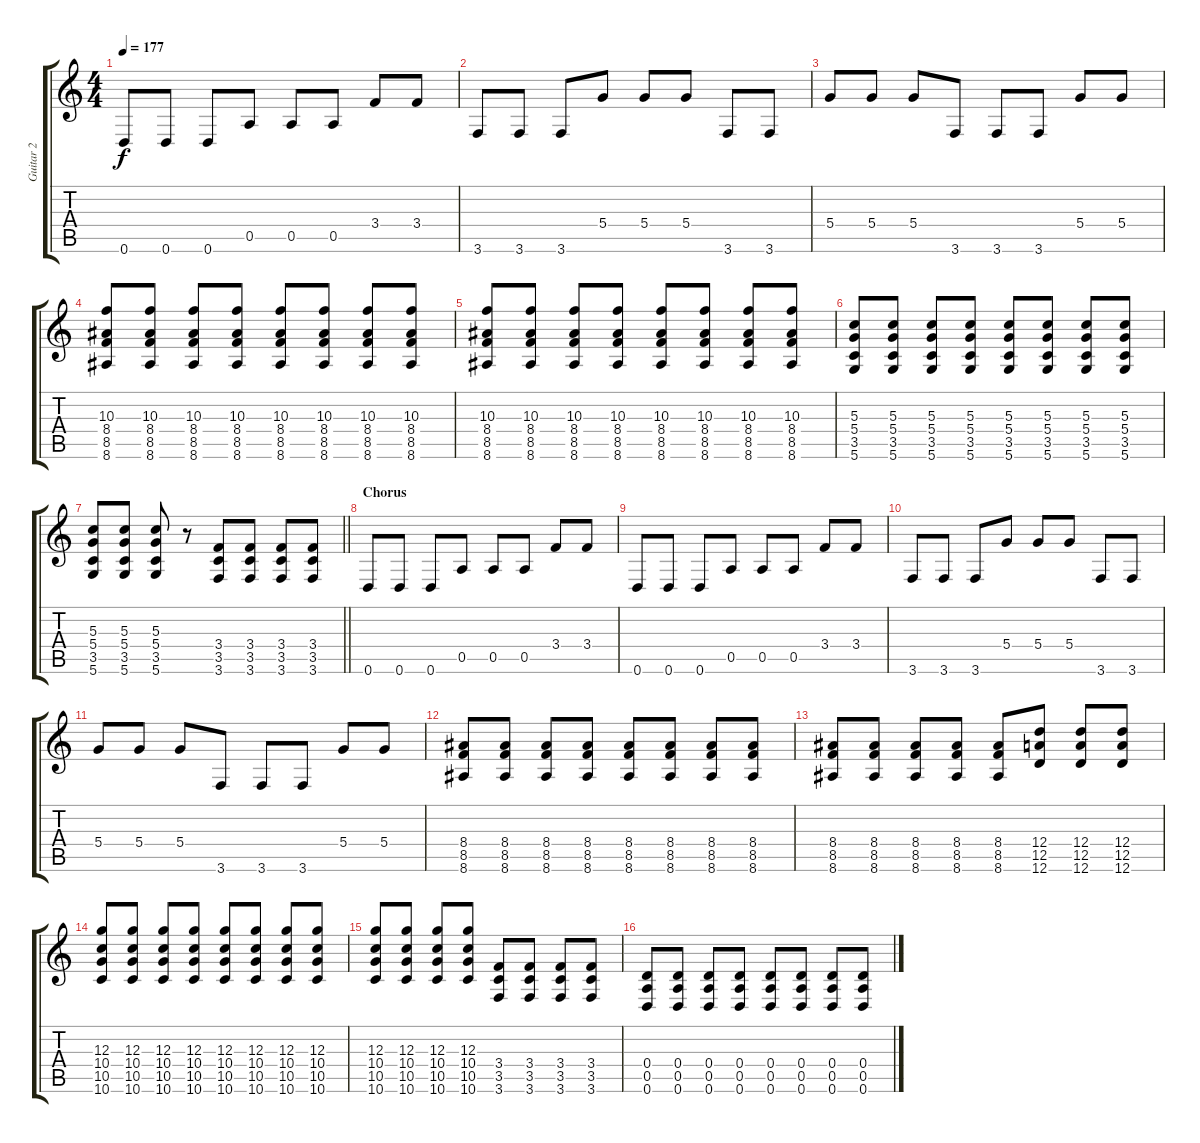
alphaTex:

\track ("Guitar 2" "Guitar 2") {instrument distortionguitar}
\staff {score tabs}
\tuning (E4 B3 G3 D3 A2 D2) {hide}
\ts (4 4)
\tempo 177
\clef g2
\ks c
0.6.8{dy f} 0.6.8 0.6.8 0.5.8 0.5.8 0.5.8 3.4.8 3.4.8 |
3.6.8 3.6.8 3.6.8 5.4.8 5.4.8 5.4.8 3.6.8 3.6.8 |
5.4.8 5.4.8 5.4.8 3.6.8 3.6.8 3.6.8 5.4.8 5.4.8 |
(10.3 8.4 8.5 8.6).8 (10.3 8.4 8.5 8.6).8 (10.3 8.4 8.5 8.6).8 (10.3 8.4 8.5 8.6).8 (10.3 8.4 8.5 8.6).8 (10.3 8.4 8.5 8.6).8 (10.3 8.4 8.5 8.6).8 (10.3 8.4 8.5 8.6).8 |
(10.3 8.4 8.5 8.6).8 (10.3 8.4 8.5 8.6).8 (10.3 8.4 8.5 8.6).8 (10.3 8.4 8.5 8.6).8 (10.3 8.4 8.5 8.6).8 (10.3 8.4 8.5 8.6).8 (10.3 8.4 8.5 8.6).8 (10.3 8.4 8.5 8.6).8 |
(5.3 5.4 3.5 5.6).8 (5.3 5.4 3.5 5.6).8 (5.3 5.4 3.5 5.6).8 (5.3 5.4 3.5 5.6).8 (5.3 5.4 3.5 5.6).8 (5.3 5.4 3.5 5.6).8 (5.3 5.4 3.5 5.6).8 (5.3 5.4 3.5 5.6).8 |
\barLineRight lightlight
(5.3 5.4 3.5 5.6).8 (5.3 5.4 3.5 5.6).8 (5.3 5.4 3.5 5.6).8 r.8 (3.4 3.5 3.6).8 (3.4 3.5 3.6).8 (3.4 3.5 3.6).8 (3.4 3.5 3.6).8 |
\section ("" "Chorus")
0.6.8{volume 8 balance 0 instrument electricguitarmuted} 0.6.8 0.6.8 0.5.8 0.5.8 0.5.8 3.4.8 3.4.8 |
0.6.8 0.6.8 0.6.8 0.5.8 0.5.8 0.5.8 3.4.8 3.4.8 |
3.6.8 3.6.8 3.6.8 5.4.8 5.4.8 5.4.8 3.6.8 3.6.8 |
5.4.8 5.4.8 5.4.8 3.6.8 3.6.8 3.6.8 5.4.8 5.4.8 |
(8.4 8.5 8.6).8{volume 13 balance 10 instrument distortionguitar} (8.4 8.5 8.6).8 (8.4 8.5 8.6).8 (8.4 8.5 8.6).8 (8.4 8.5 8.6).8 (8.4 8.5 8.6).8 (8.4 8.5 8.6).8 (8.4 8.5 8.6).8 |
(8.4 8.5 8.6).8 (8.4 8.5 8.6).8 (8.4 8.5 8.6).8 (8.4 8.5 8.6).8 (8.4 8.5 8.6).8 (12.4 12.5 12.6).8 (12.4 12.5 12.6).8 (12.4 12.5 12.6).8 |
(12.3 10.4 10.5 10.6).8 (12.3 10.4 10.5 10.6).8 (12.3 10.4 10.5 10.6).8 (12.3 10.4 10.5 10.6).8 (12.3 10.4 10.5 10.6).8 (12.3 10.4 10.5 10.6).8 (12.3 10.4 10.5 10.6).8 (12.3 10.4 10.5 10.6).8 |
(12.3 10.4 10.5 10.6).8 (12.3 10.4 10.5 10.6).8 (12.3 10.4 10.5 10.6).8 (12.3 10.4 10.5 10.6).8 (3.4 3.5 3.6).8 (3.4 3.5 3.6).8 (3.4 3.5 3.6).8 (3.4 3.5 3.6).8 |
(0.4 0.5 0.6).8 (0.4 0.5 0.6).8 (0.4 0.5 0.6).8 (0.4 0.5 0.6).8 (0.4 0.5 0.6).8 (0.4 0.5 0.6).8 (0.4 0.5 0.6).8 (0.4 0.5 0.6).8
